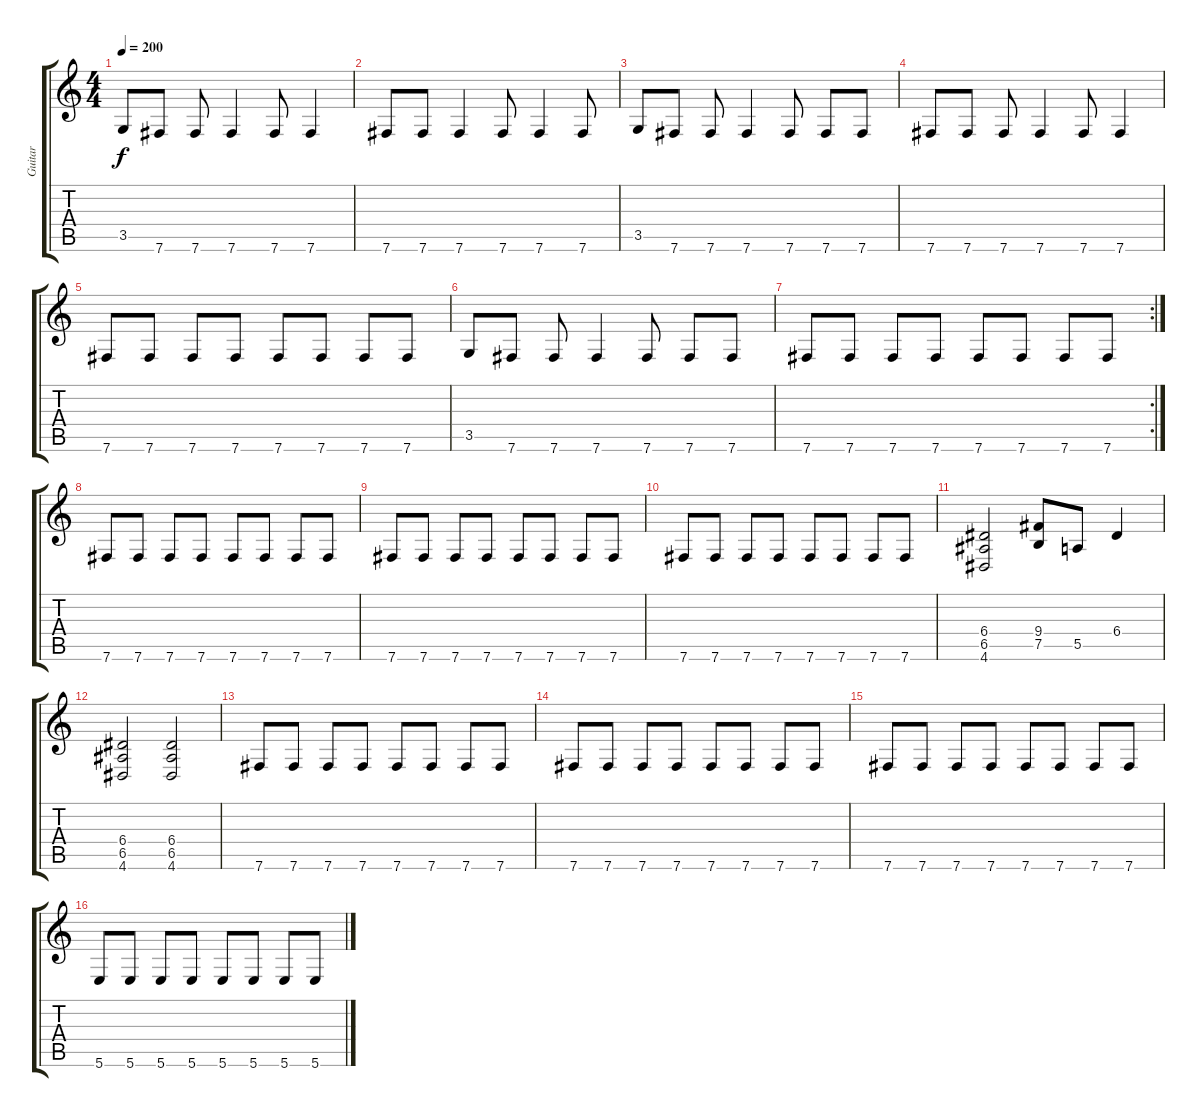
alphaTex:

\track ("Guitar" "Guitar") {instrument distortionguitar}
\staff {score tabs}
\tuning (B3 Gb3 D3 A2 E2 B1) {hide}
\ts (4 4)
\tempo 200
\clef g2
\ks c
3.5.8{dy f} 7.6.8 7.6.8 7.6.4 7.6.8 7.6.4 |
7.6.8 7.6.8 7.6.4 7.6.8 7.6.4 7.6.8 |
3.5.8 7.6.8 7.6.8 7.6.4 7.6.8 7.6.8 7.6.8 |
7.6.8 7.6.8 7.6.8 7.6.4 7.6.8 7.6.4 |
7.6.8 7.6.8 7.6.8 7.6.8 7.6.8 7.6.8 7.6.8 7.6.8 |
3.5.8 7.6.8 7.6.8 7.6.4 7.6.8 7.6.8 7.6.8 |
\rc 2
7.6.8 7.6.8 7.6.8 7.6.8 7.6.8 7.6.8 7.6.8 7.6.8 |
7.6.8 7.6.8 7.6.8 7.6.8 7.6.8 7.6.8 7.6.8 7.6.8 |
7.6.8 7.6.8 7.6.8 7.6.8 7.6.8 7.6.8 7.6.8 7.6.8 |
7.6.8 7.6.8 7.6.8 7.6.8 7.6.8 7.6.8 7.6.8 7.6.8 |
(6.4 6.5 4.6).2 (9.4 7.5).8 5.5.8 6.4.4 |
(6.4 6.5 4.6).2 (6.4 6.5 4.6).2 |
7.6.8 7.6.8 7.6.8 7.6.8 7.6.8 7.6.8 7.6.8 7.6.8 |
7.6.8 7.6.8 7.6.8 7.6.8 7.6.8 7.6.8 7.6.8 7.6.8 |
7.6.8 7.6.8 7.6.8 7.6.8 7.6.8 7.6.8 7.6.8 7.6.8 |
5.6.8 5.6.8 5.6.8 5.6.8 5.6.8 5.6.8 5.6.8 5.6.8
